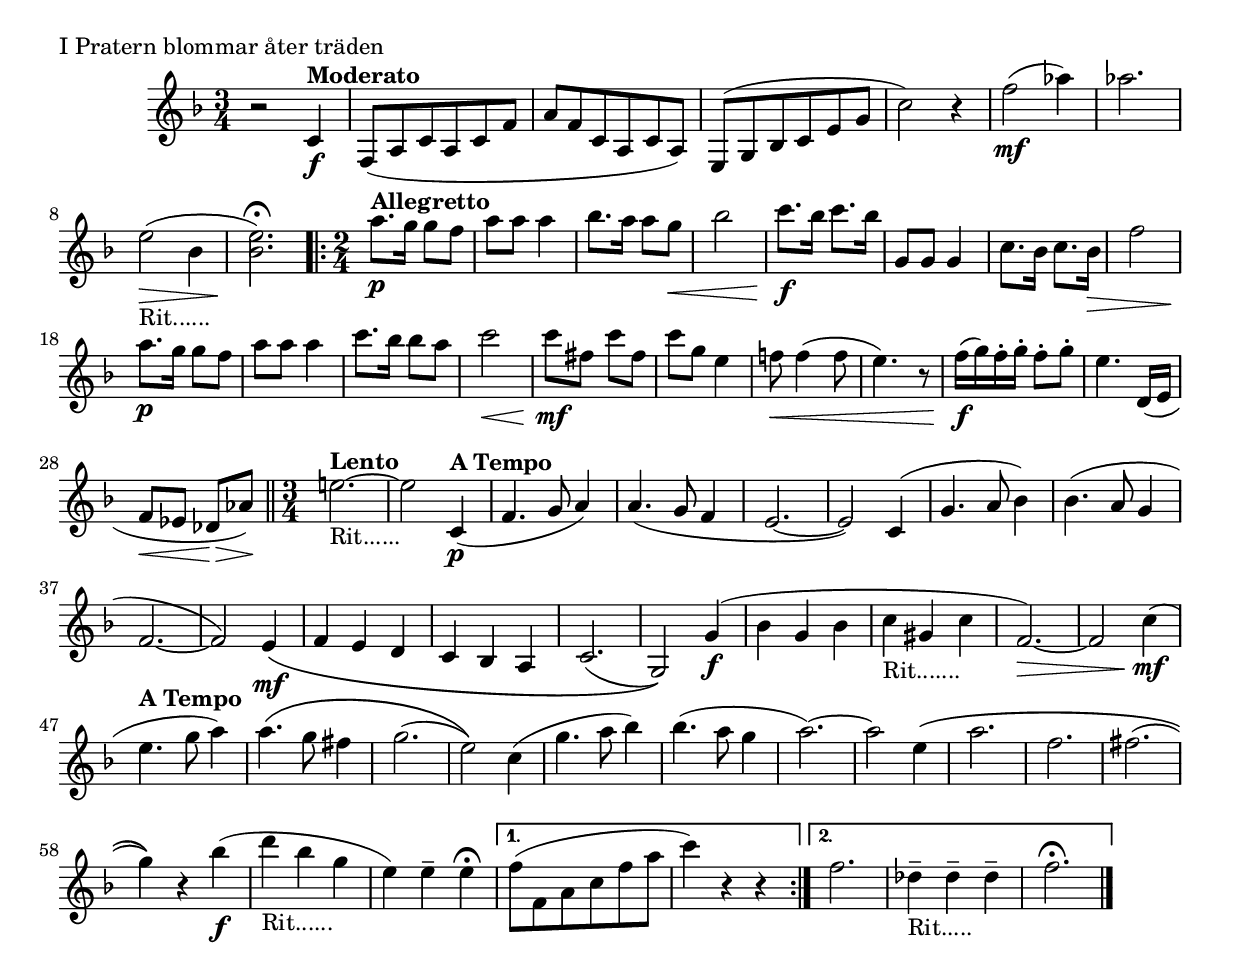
\version "2.18.0"
% When ready to include in collection: 1. Comment out paper.
% 				       2. Create include file of relative and
%					  header.
%Comment out from here
%{
#(ly:set-option 'point-and-click #t)
#(set-default-paper-size "a5" 'landscape)
#(set-global-staff-size 15) % set staff-size when ready to print

\include "Marsch_format.ly"

%...to here
%}
  \score {

    % Svenska Polisens Marscher: 1. I Pratern blommar ater traden   
    \relative c'' {
    	    \clef treble \key f \major \time 3/4
    	    r2 c,4\f^\markup {\bold {Moderato}} |f,8 (a c a c f |a f c a c a) 
    	    e (g bes c e g | c2) r4
    	    f2\mf (aes4) |aes2. |e2\>_\markup {Rit......} (bes4 
    	    <e bes>2.\!)\fermata
    	    \repeat volta 2 {
    	    	    \time 2/4
    	    	    a8.\p^\markup {\bold {Allegretto}} g16 g8 f |a8 a a4
    	    	    bes8. a16 a8 g\< |bes2 |c8.\f bes16 c8. bes16 |g,8 g g4
    	    	    c8. bes16 c8. bes16\> |f'2 |a8.\p g16 g8 f |a8 a a4
    	    	    c8. bes16 bes8 a |c2\< |c8\mf fis, c' fis, |c' g e4 
    	    	    f!8\< f4 (f8 |e4.) r8 |f16\f (g) f-. g-. f8-. g-. 
    	    	    e4. d,16 (e |f8\< ees des\> aes'\!) |\bar "||"
    	    	    \time 3/4
    	    	    e'!2.~_\markup {Rit......} ^\markup {\bold {Lento}}
    	    	    e2 c,4\p^\markup {\bold {A Tempo}} ( |f4. g8 a4) |a4. (g8 f4
    	    	    e2.~ |e2) c4 ( |g'4. a8 bes4) |bes4. (a8 g4 |f2.~ 
    	    	    f2) e4\mf \( |f e d |c bes a |c2. ( |g2)\) g'4\f ( 
    	    	    bes g bes |c_\markup {Rit.......} gis c |f,2.~)\> |f2 c'4\mf
    	    	    (e4.^\markup {\bold {A Tempo}} g8 a4) |a4. \(g8 fis4 |g2. (
    	    	    e2)\) c4 ( |g'4. a8 bes4) |bes4. (a8 g4 |a2.~) |a2 e4 \( |a2.
    	    	    f |fis ( |g4) \) r bes\f ( |d_\markup {Rit......} bes g
    	    	    e) e-- e\fermata }
    	    	    \alternative {
    	    	    	    {f8 (f, a c f a |c4) r r}
    	    	    	    {f,2. |des4--_\markup {Rit.....} des-- des-- 
    	    	    	    f2.\fermata}
    	    	    }
    	    	    \bar "|."
    }%end relative
    \header {
    	    piece = 
    \markup {\concat {"I Pratern blommar "\char#229"ter tr"\char#228"den"}}
    	    composer = "Robert Stoltz"
    	}
    \layout {ragged-last = ##t
    	}

  }%end score
